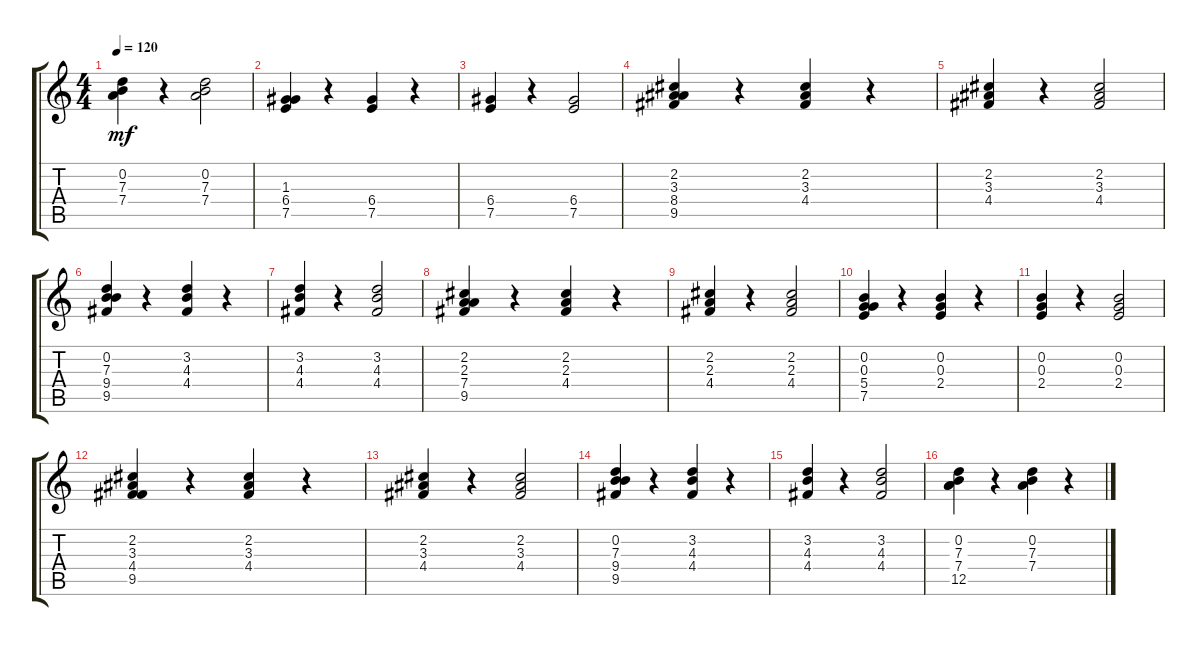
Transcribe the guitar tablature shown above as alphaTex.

\track "" {instrument electricbasspick}
\staff {score tabs}
\tuning (E4 B3 G3 D3 A2 E2) {hide}
\ts (4 4)
\tempo 120
\clef g2
\ks c
(0.2 7.3 7.4).4{dy mf} r.4 (0.2 7.3 7.4).2 |
(1.3 6.4 7.5).4 r.4 (6.4 7.5).4 r.4 |
(6.4 7.5).4 r.4 (6.4 7.5).2 |
(2.2 3.3 8.4 9.5).4 r.4 (2.2 3.3 4.4).4 r.4 |
(2.2 3.3 4.4).4 r.4 (2.2 3.3 4.4).2 |
(0.2 7.3 9.4 9.5).4 r.4 (3.2 4.3 4.4).4 r.4 |
(3.2 4.3 4.4).4 r.4 (3.2 4.3 4.4).2 |
(2.2 2.3 7.4 9.5).4 r.4 (2.2 2.3 4.4).4 r.4 |
(2.2 2.3 4.4).4 r.4 (2.2 2.3 4.4).2 |
(0.2 0.3 5.4 7.5).4 r.4 (0.2 0.3 2.4).4 r.4 |
(0.2 0.3 2.4).4 r.4 (0.2 0.3 2.4).2 |
(2.2 3.3 4.4 9.5).4 r.4 (2.2 3.3 4.4).4 r.4 |
(2.2 3.3 4.4).4 r.4 (2.2 3.3 4.4).2 |
(0.2 7.3 9.4 9.5).4 r.4 (3.2 4.3 4.4).4 r.4 |
(3.2 4.3 4.4).4 r.4 (3.2 4.3 4.4).2 |
(0.2 7.3 7.4 12.5).4 r.4 (0.2 7.3 7.4).4 r.4
